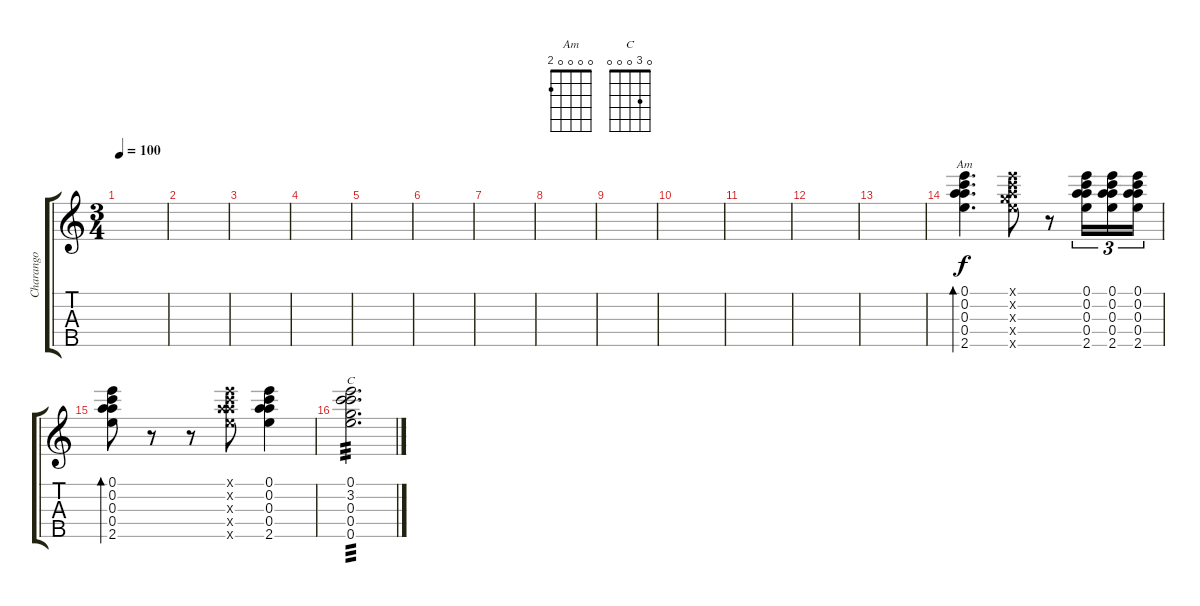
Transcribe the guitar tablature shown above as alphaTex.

\track ("Charango" "Charango") {instrument acousticguitarnylon}
\staff {score tabs}
\tuning (E5 A4 E4 C5 G4) {hide}
\chord ("Am" 0 0 0 0 2)
\chord ("C" 0 3 0 0 0)
\ts (3 4)
\tempo 100
\clef g2
\ks c
|
|
|
|
|
|
|
|
|
|
|
|
|
(0.1 0.2 0.3 0.4 2.5).4{d bd 30 ch "Am"} (0.1{x} 0.2{x} 0.3{x} 0.4{x} 0.5{x}).8 r.8 (0.1 0.2 0.3 0.4 2.5).16{tu (3 2)} (0.1 0.2 0.3 0.4 2.5).16{tu (3 2)} (0.1 0.2 0.3 0.4 2.5).16{tu (3 2)} |
(0.1 0.2 0.3 0.4 2.5).8{bd 30} r.8 r.8 (0.1{x} 0.2{x} 0.3{x} 0.4{x} 2.5{x}).8 (0.1 0.2 0.3 0.4 2.5).4 |
(0.1 3.2 0.3 0.4 0.5).2{d ch "C" tp 3}
